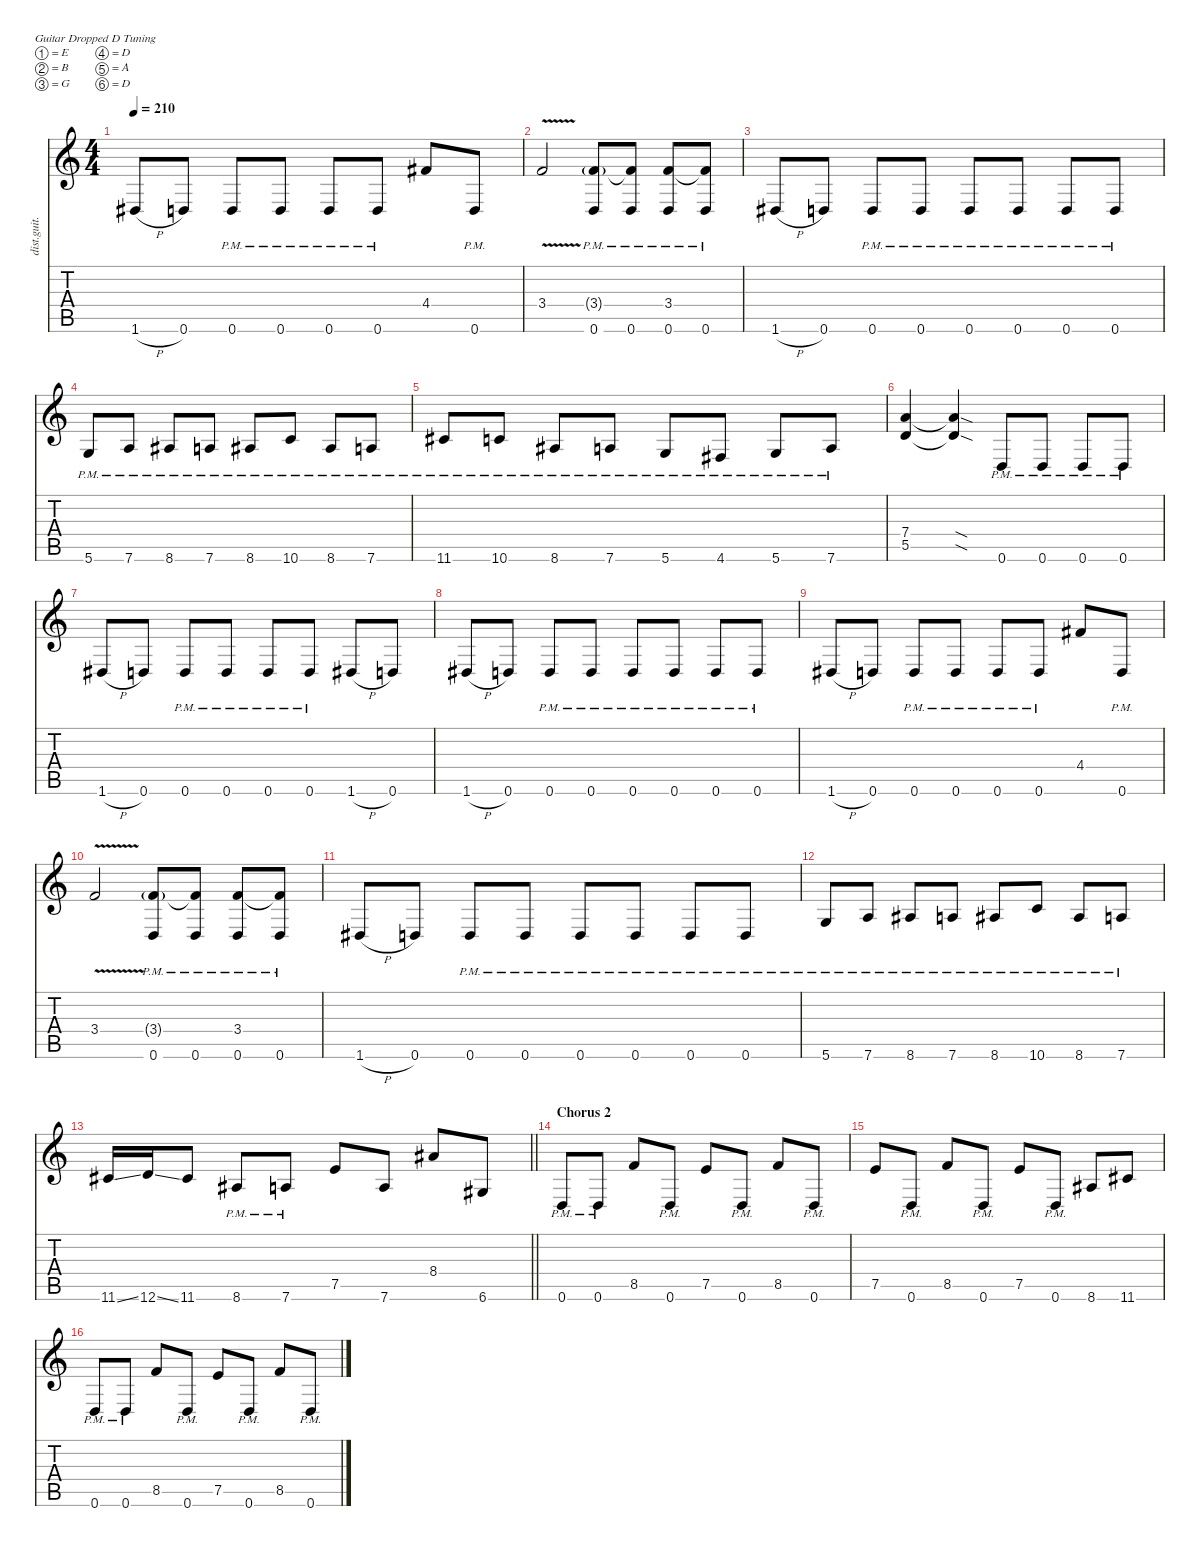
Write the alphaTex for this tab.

\defaultSystemsLayout 4
\hideDynamics
\bracketExtendMode nobrackets
\otherSystemsTrackNameOrientation horizontal
\track ("Willie Adler - Rhythm" "dist.guit.") {instrument distortionguitar}
\staff {score tabs}
\tuning (E4 B3 G3 D3 A2 D2)
\ts (4 4)
\tempo 210
\clef g2
\ks c
1.6{h acc #}.8{dy f} 0.6.8 0.6{pm}.8 0.6{pm}.8 0.6{pm}.8 0.6{pm}.8 4.4{acc #}.8 0.6{pm}.8 |
3.4{v}.2 (3.4{g} 0.6{pm}).8 (0.6{pm} 3.4{t}).8 (0.6{pm} 3.4).8 (3.4{t} 0.6{pm}).8 |
1.6{h acc #}.8 0.6.8 0.6{pm}.8 0.6{pm}.8 0.6{pm}.8 0.6{pm}.8 0.6{pm}.8 0.6{pm}.8 |
5.6{pm}.8 7.6{pm}.8 8.6{pm acc #}.8 7.6{pm}.8 8.6{pm acc #}.8 10.6{pm}.8 8.6{pm acc #}.8 7.6{pm}.8 |
11.6{pm acc #}.8 10.6{pm}.8 8.6{pm acc #}.8 7.6{pm}.8 5.6{pm}.8 4.6{pm acc #}.8 5.6{pm}.8 7.6{pm}.8 |
(7.4 5.5).4 (7.4{sod t} 5.5{sod t}).4 0.6{pm}.8 0.6{pm}.8 0.6{pm}.8 0.6{pm}.8 |
1.6{h acc #}.8 0.6.8 0.6{pm}.8 0.6{pm}.8 0.6{pm}.8 0.6{pm}.8 1.6{h acc #}.8 0.6.8 |
1.6{h acc #}.8 0.6.8 0.6{pm}.8 0.6{pm}.8 0.6{pm}.8 0.6{pm}.8 0.6{pm}.8 0.6{pm}.8 |
1.6{h acc #}.8 0.6.8 0.6{pm}.8 0.6{pm}.8 0.6{pm}.8 0.6{pm}.8 4.4{acc #}.8 0.6{pm}.8 |
3.4{v}.2 (3.4{g} 0.6{pm}).8 (0.6{pm} 3.4{t}).8 (0.6{pm} 3.4).8 (3.4{t} 0.6{pm}).8 |
1.6{h acc #}.8 0.6.8 0.6{pm}.8 0.6{pm}.8 0.6{pm}.8 0.6{pm}.8 0.6{pm}.8 0.6{pm}.8 |
5.6{pm}.8 7.6{pm}.8 8.6{pm acc #}.8 7.6{pm}.8 8.6{pm acc #}.8 10.6{pm}.8 8.6{pm acc #}.8 7.6{pm}.8 |
\barLineRight lightlight
11.6{ss acc #}.16 12.6{ss}.16 11.6{acc #}.8 8.6{pm acc #}.8 7.6{pm}.8 7.5.8 7.6.8 8.4{acc #}.8 6.6{acc #}.8 |
\section ("" "Chorus 2")
0.6{pm}.8 0.6{pm}.8 8.5.8 0.6{pm}.8 7.5.8 0.6{pm}.8 8.5.8 0.6{pm}.8 |
7.5.8 0.6{pm}.8 8.5.8 0.6{pm}.8 7.5.8 0.6{pm}.8 8.6{acc #}.8 11.6{acc #}.8 |
0.6{pm}.8 0.6{pm}.8 8.5.8 0.6{pm}.8 7.5.8 0.6{pm}.8 8.5.8 0.6{pm}.8
